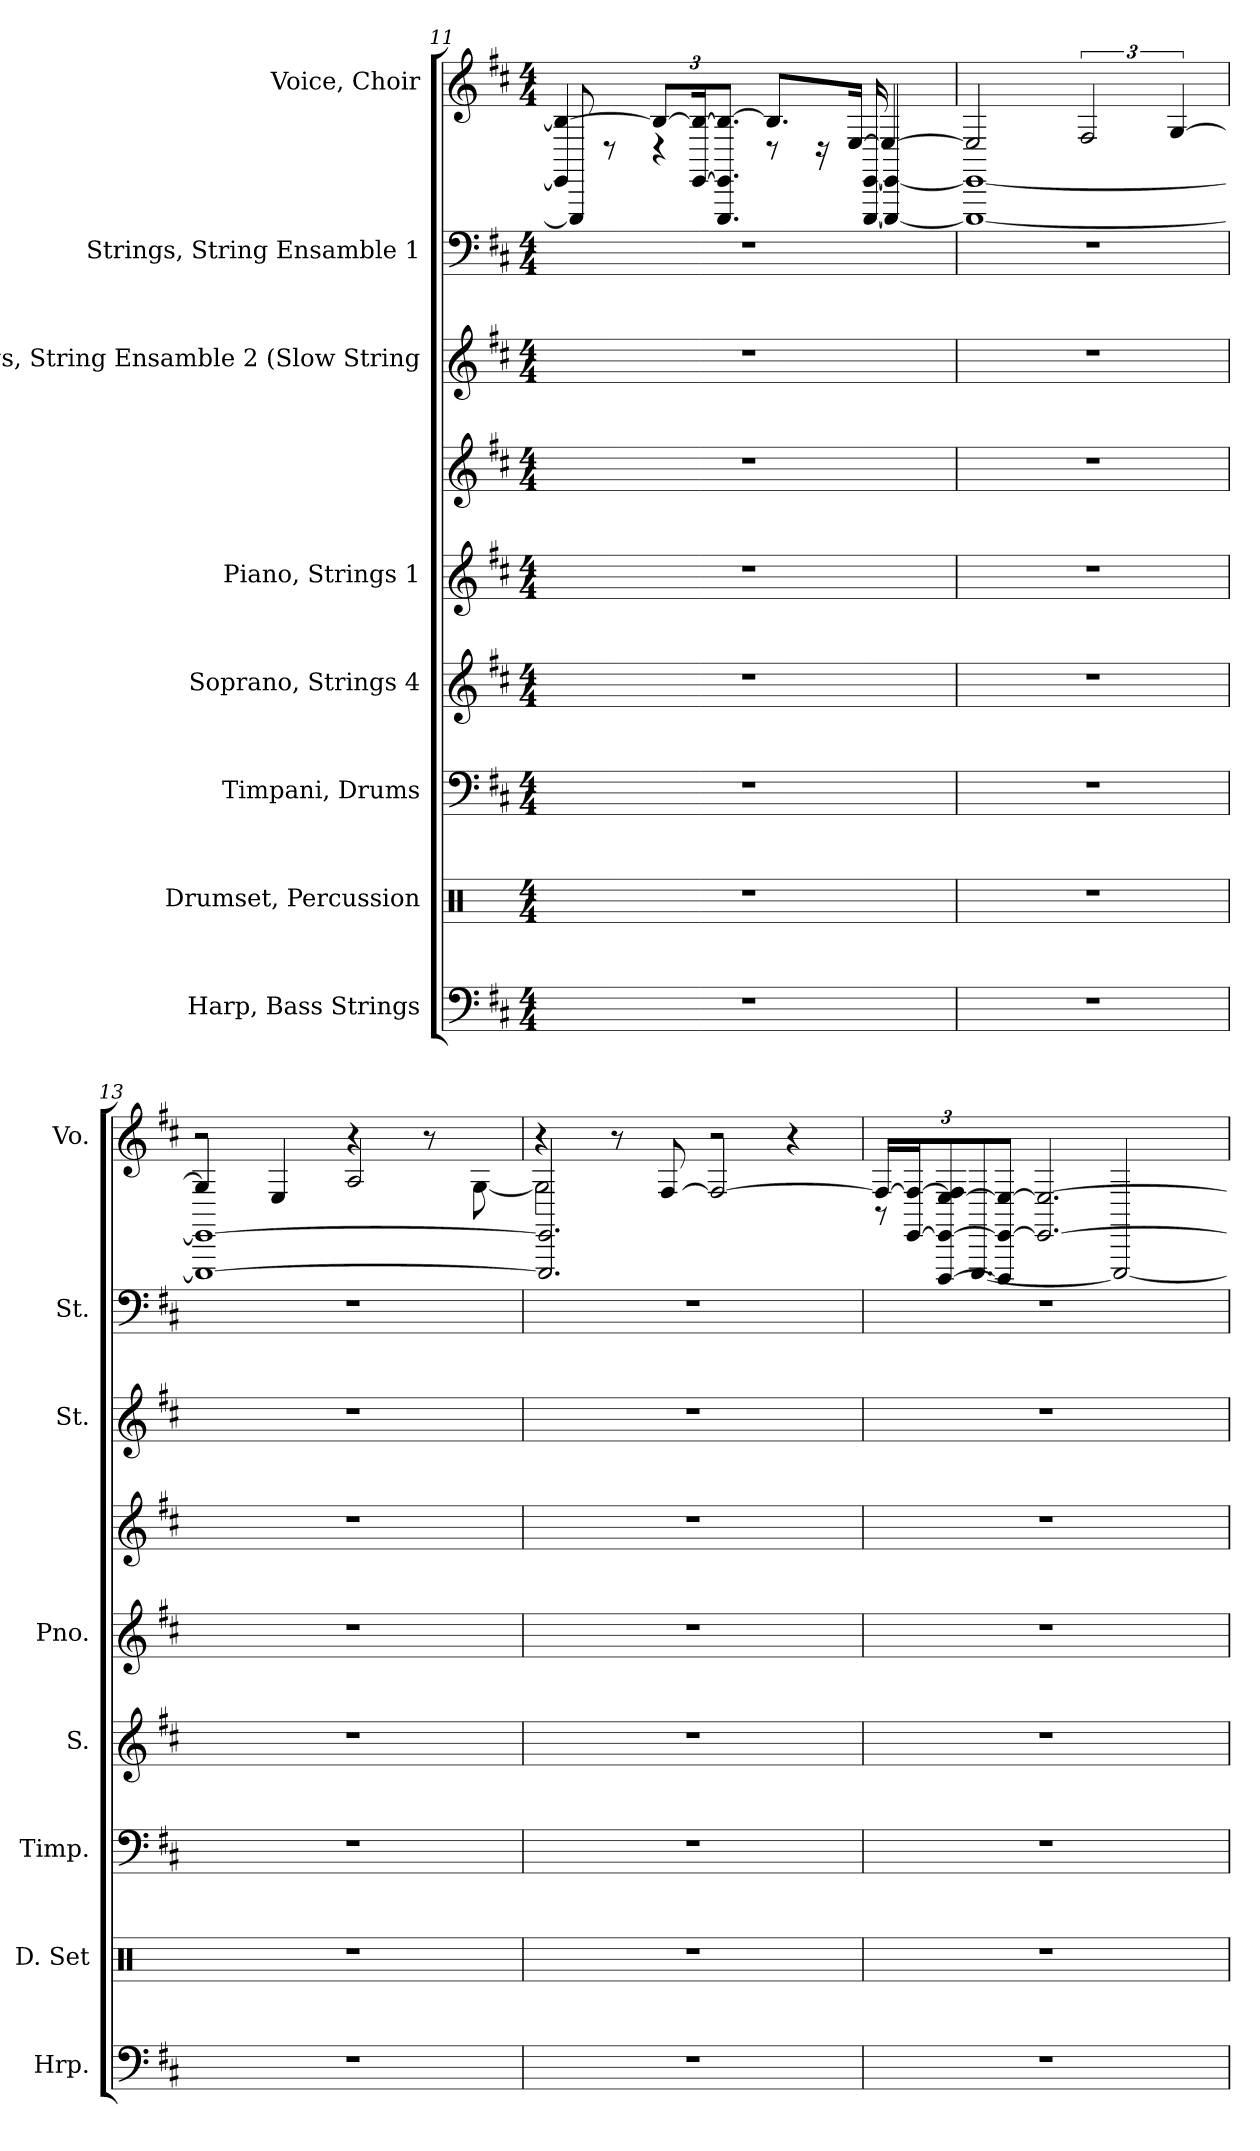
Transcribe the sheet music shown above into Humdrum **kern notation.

**kern	**kern	**kern	**kern	**kern	**kern	**kern	**kern	**kern
*part8	*part7	*part6	*part5	*part4	*part4	*part3	*part2	*part1
*staff9	*staff8	*staff7	*staff6	*staff5	*staff4	*staff3	*staff2	*staff1
*I"Harp, Bass Strings	*I"Drumset, Percussion	*I"Timpani, Drums	*I"Soprano, Strings 4	*I"Piano, Strings 1	*	*I"Strings, String Ensamble 2 (Slow String	*I"Strings, String Ensamble 1	*I"Voice, Choir
*I'Hrp.	*I'D. Set	*I'Timp.	*I'S.	*I'Pno.	*	*I'St.	*I'St.	*I'Vo.
!!LO:PB:g=z
*clefF4	*clefX	*clefF4	*clefG2	*clefG2	*clefG2	*clefG2	*clefF4	*clefG2
*k[f#c#]	*k[]	*k[f#c#]	*k[f#c#]	*k[f#c#]	*k[f#c#]	*k[f#c#]	*k[f#c#]	*k[f#c#]
*M4/4	*M4/4	*M4/4	*M4/4	*M4/4	*M4/4	*M4/4	*M4/4	*M4/4
=11	=11	=11	=11	=11	=11	=11	=11	=11
*	*	*	*	*	*	*	*	*^
1r	1r	1r	1r	1r	1r	1r	1r	4EE/] 4B/_	8EEE/]
.	.	.	.	.	.	.	.	.	8r
*	*	*	*	*	*	*	*	*Xbrackettup	*
.	.	.	.	.	.	.	.	12B/L_	4r
.	.	.	.	.	.	.	.	[24EE/ 24B/_K	.
.	.	.	.	.	.	.	.	12.EEE/ 12.EE/] 12.B/_J	.
.	.	.	.	.	.	.	.	8.B/L]	8r
.	.	.	.	.	.	.	.	.	16r
.	.	.	.	.	.	.	.	[16E/Jk	[16EEE/ [16EE/
.	.	.	.	.	.	.	.	4E/_	4EEE/_ 4EE/_
=12	=12	=12	=12	=12	=12	=12	=12	=12	=12
1r	1r	1r	1r	1r	1r	1r	1r	2E/]	1EEE_ 1EE_
*	*	*	*	*	*	*	*	*brackettup	*
.	.	.	.	.	.	.	.	3F#/	.
.	.	.	.	.	.	.	.	[6G/	.
=13	=13	=13	=13	=13	=13	=13	=13	=13	=13
*	*	*	*	*	*	*	*	*	*^
1r	1r	1r	1r	1r	1r	1r	1r	4G/]	2r	1EEE_ 1EE_
.	.	.	.	.	.	.	.	4E/	.	.
.	.	.	.	.	.	.	.	2A/	4r	.
.	.	.	.	.	.	.	.	.	8r	.
.	.	.	.	.	.	.	.	.	[8G\	.
=14	=14	=14	=14	=14	=14	=14	=14	=14	=14	=14
1r	1r	1r	1r	1r	1r	1r	1r	4r	2G\]	2.EEE/] 2.EE/]
.	.	.	.	.	.	.	.	8r	.	.
.	.	.	.	.	.	.	.	[8F#/	.	.
.	.	.	.	.	.	.	.	2F#/_	2r	.
.	.	.	.	.	.	.	.	.	.	4r
*	*	*	*	*	*	*	*	*v	*v	*v
!!LO:PB:g=z
=15	=15	=15	=15	=15	=15	=15	=15	=15
*	*	*	*	*	*	*	*	*Xbrackettup
*	*	*	*	*	*	*	*	*^
1r	1r	1r	1r	1r	1r	1r	1r	24F#/LL_	8r
.	.	.	.	.	.	.	.	[24EE/ 24F#/_J	.
.	.	.	.	.	.	.	.	[12DDD/ 12EE/_ [12E/ 12F#/]	.
.	.	.	.	.	.	.	.	.	[4.EEE/
.	.	.	.	.	.	.	.	12DDD/] 12EE/_ 12E/_J	.
.	.	.	.	.	.	.	.	2.EE/_ 2.E/_	.
.	.	.	.	.	.	.	.	.	2EEE/_
*	*	*	*	*	*	*	*	*v	*v
=	=	=	=	=	=	=	=	=
*-	*-	*-	*-	*-	*-	*-	*-	*-
